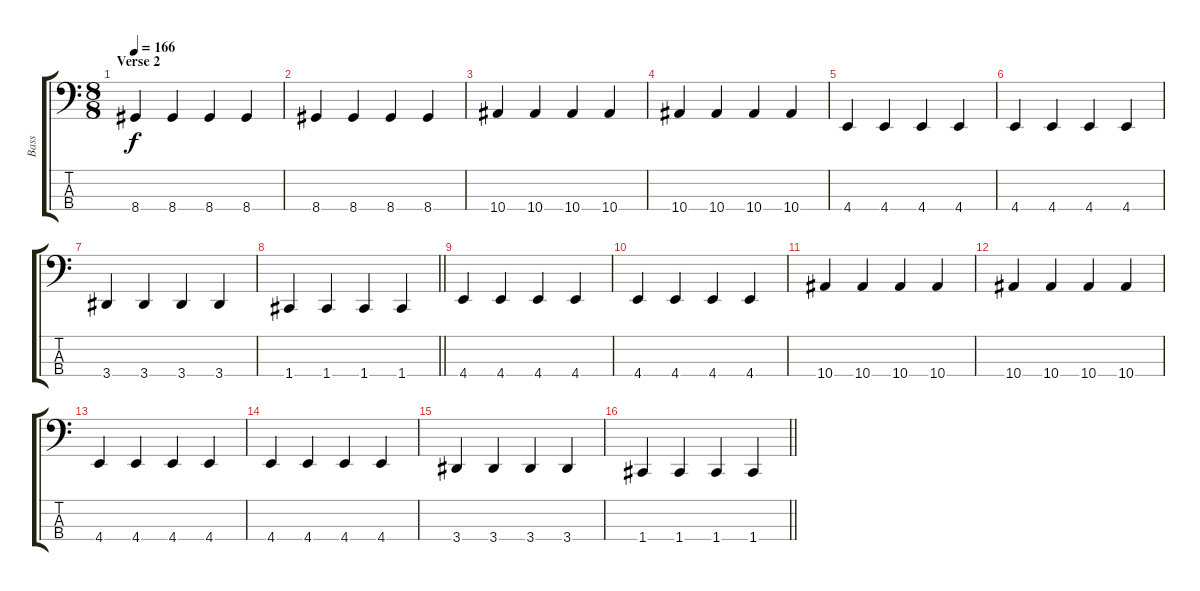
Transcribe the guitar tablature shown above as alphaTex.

\track ("Bass" "Bass") {instrument electricbassfinger bank 37}
\staff {score tabs}
\tuning (Eb2 Bb1 F1 C1) {hide}
\ts (8 8)
\section ("" "Verse 2")
\tempo 166
\clef f4
\ks c
8.4.4{dy f} 8.4.4 8.4.4 8.4.4 |
8.4.4 8.4.4 8.4.4 8.4.4 |
10.4.4 10.4.4 10.4.4 10.4.4 |
10.4.4 10.4.4 10.4.4 10.4.4 |
4.4.4 4.4.4 4.4.4 4.4.4 |
4.4.4 4.4.4 4.4.4 4.4.4 |
3.4.4 3.4.4 3.4.4 3.4.4 |
\barLineRight lightlight
1.4.4 1.4.4 1.4.4 1.4.4 |
\section ("" "")
4.4.4 4.4.4 4.4.4 4.4.4 |
4.4.4 4.4.4 4.4.4 4.4.4 |
10.4.4 10.4.4 10.4.4 10.4.4 |
10.4.4 10.4.4 10.4.4 10.4.4 |
4.4.4 4.4.4 4.4.4 4.4.4 |
4.4.4 4.4.4 4.4.4 4.4.4 |
3.4.4 3.4.4 3.4.4 3.4.4 |
\barLineRight lightlight
1.4.4 1.4.4 1.4.4 1.4.4
